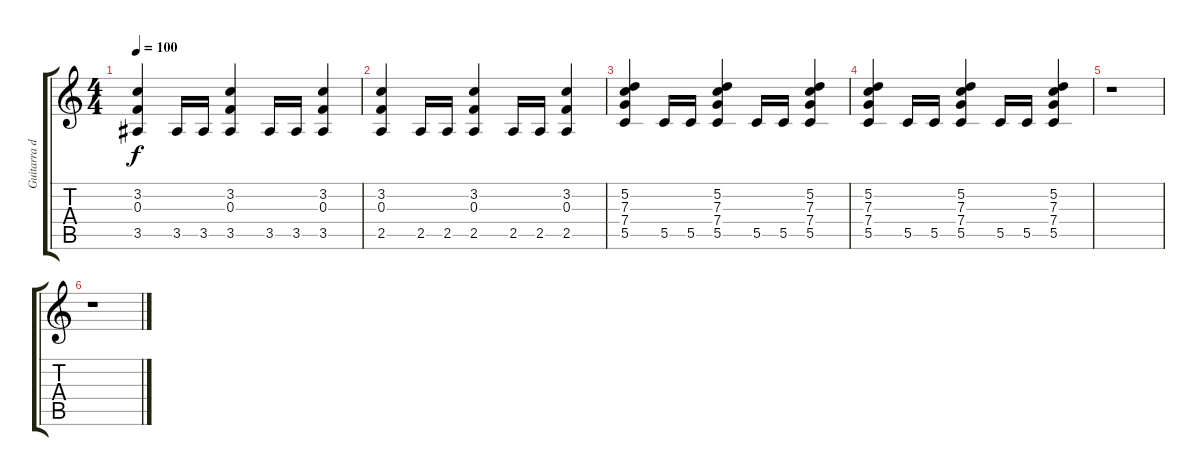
\track ("Guitarra distor 1" "Guitarra d") {instrument overdrivenguitar}
\staff {score tabs}
\tuning (D4 A3 F3 C3 G2 D2) {hide}
\ts (4 4)
\tempo 100
\clef g2
\ks c
(3.2 0.3 3.5).4{dy f} 3.5.16 3.5.16 (3.2 0.3 3.5).4 3.5.16 3.5.16 (3.2 0.3 3.5).4 |
(3.2 0.3 2.5).4 2.5.16 2.5.16 (3.2 0.3 2.5).4 2.5.16 2.5.16 (3.2 0.3 2.5).4 |
(5.2 7.3 7.4 5.5).4 5.5.16 5.5.16 (5.2 7.3 7.4 5.5).4 5.5.16 5.5.16 (5.2 7.3 7.4 5.5).4 |
(5.2 7.3 7.4 5.5).4 5.5.16 5.5.16 (5.2 7.3 7.4 5.5).4 5.5.16 5.5.16 (5.2 7.3 7.4 5.5).4 |
r.1 |
r.1
